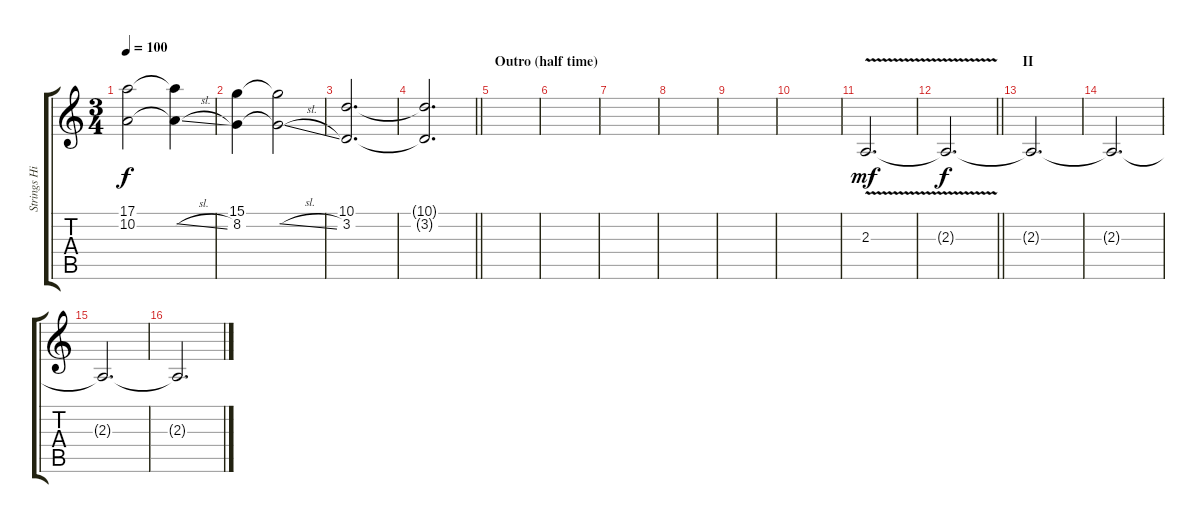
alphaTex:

\track ("Strings High" "Strings Hi") {instrument stringensemble1}
\staff {score tabs}
\tuning (E4 B3 G3 D3 A2 E2) {hide}
\ts (3 4)
\tempo 100
\clef g2
\ks c
(17.1 10.2).2{dy f} (17.1{t} 10.2{sl t}).4 |
(15.1 8.2).4 (15.1{t} 8.2{sl t}).2 |
(10.1 3.2).2{d} |
\barLineRight lightlight
(10.1{t} 3.2{t}).2{d} |
\section ("" "Outro (half time)")
|
|
|
|
|
|
2.3{v}.2{d dy mf volume 6} |
\barLineRight lightlight
2.3{t}.2{d dy f} |
\section ("" "II")
2.3{t}.2{d} |
2.3{t}.2{d} |
2.3{t}.2{d} |
2.3{t}.2{d}
